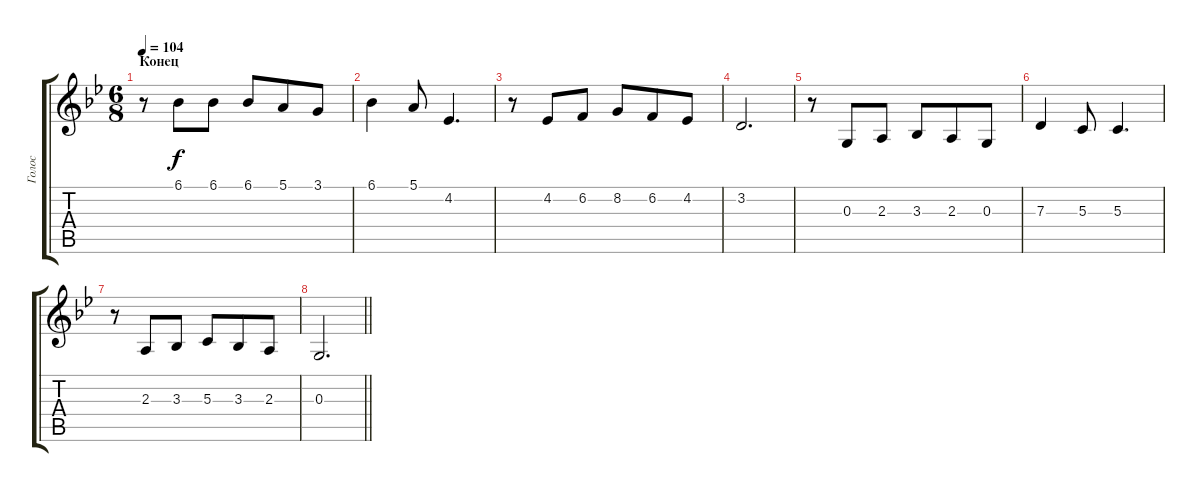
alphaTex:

\track ("Голос" "Голос") {instrument synthvoice}
\staff {score tabs}
\tuning (E4 B3 G3 D3 A2 E2) {hide}
\ts (6 8)
\section ("" "Конец")
\tempo 104
\clef g2
\ks gminor
r.8{dy f} 6.1.8 6.1.8 6.1.8 5.1.8 3.1.8 |
6.1.4 5.1.8 4.2.4{d} |
r.8 4.2.8 6.2.8 8.2.8 6.2.8 4.2.8 |
3.2.2{d} |
r.8 0.3.8 2.3.8 3.3.8 2.3.8 0.3.8 |
7.3.4 5.3.8 5.3.4{d} |
r.8 2.3.8 3.3.8 5.3.8 3.3.8 2.3.8 |
\barLineRight lightlight
0.3.2{d}
